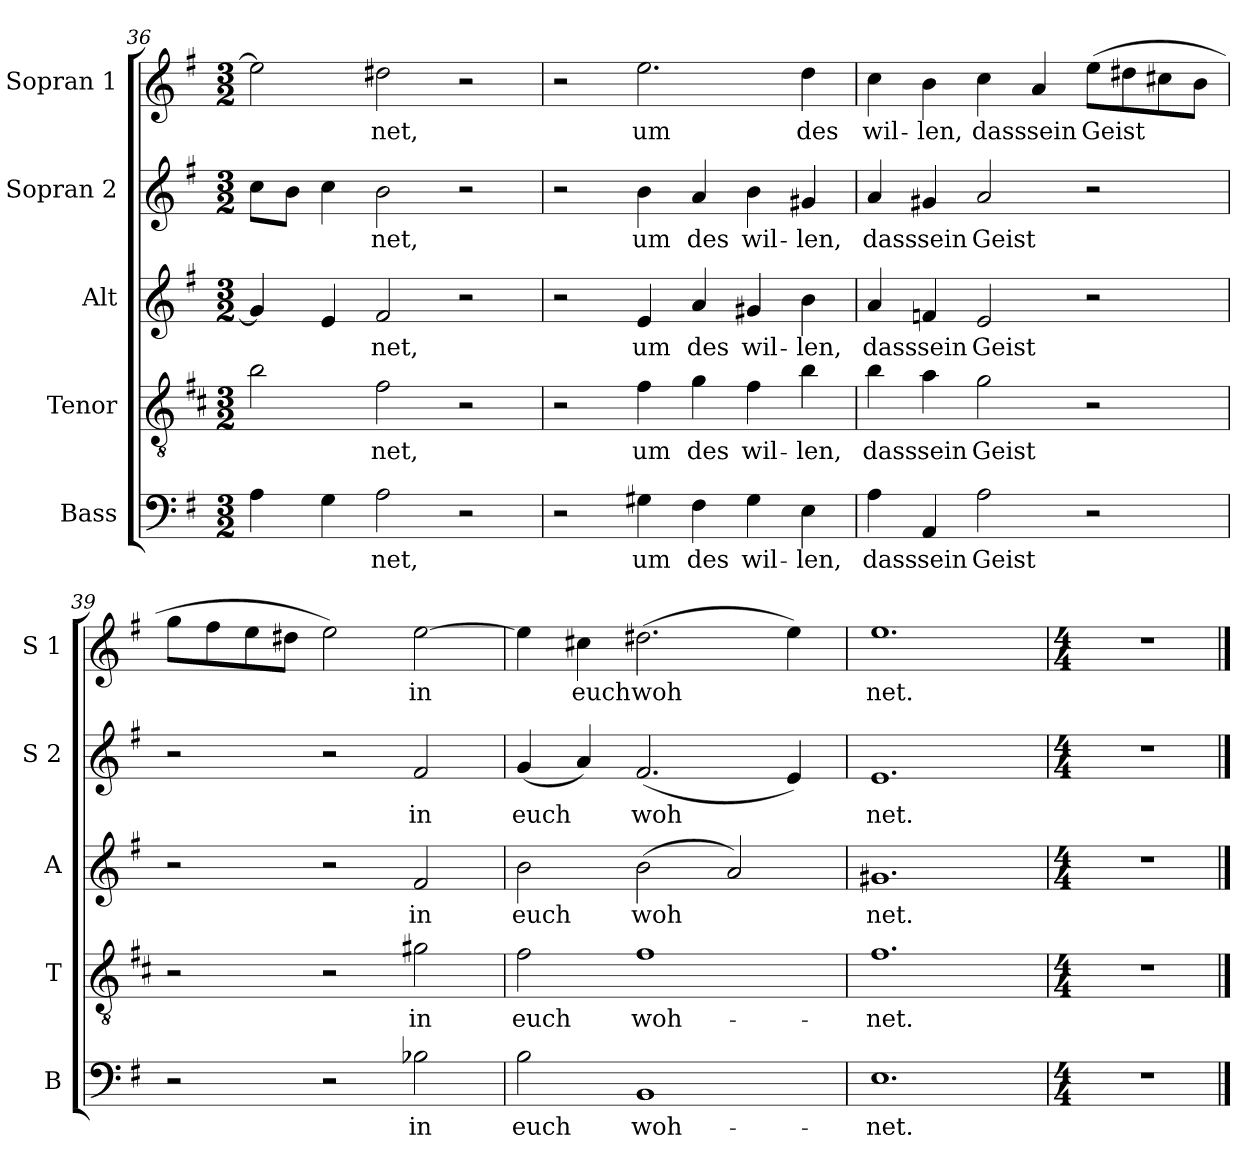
**kern	**text	**kern	**text	**kern	**text	**kern	**text	**kern	**text
*part5	*part5	*part4	*part4	*part3	*part3	*part2	*part2	*part1	*part1
*staff5	*staff5	*staff4	*staff4	*staff3	*staff3	*staff2	*staff2	*staff1	*staff1
*I"Bass	*	*I"Tenor	*	*I"Alt	*	*I"Sopran 2	*	*I"Sopran 1	*
*I'B	*	*I'T	*	*I'A	*	*I'S 2	*	*I'S 1	*
*clefF4	*	*clefGv2	*	*clefG2	*	*clefG2	*	*clefG2	*
*	*	*ITrd4c7	*	*	*	*	*	*	*
*k[f#]	*	*k[f#]	*	*k[f#]	*	*k[f#]	*	*k[f#]	*
*M3/2	*	*M3/2	*	*M3/2	*	*M3/2	*	*M3/2	*
=36	=36	=36	=36	=36	=36	=36	=36	=36	=36
4A\	.	2e\	.	4g/]	.	8cc\L	.	2ee\]	.
.	.	.	.	.	.	8b\J	.	.	.
4G\	.	.	.	4e/	.	4cc\	.	.	.
!	!LO:LY:b	!	!LO:LY:b	!	!LO:LY:b	!	!LO:LY:b	!	!LO:LY:b
2A\	net,	2B\	net,	2f#/	net,	2b\	net,	2dd#X\	net,
2r	.	2r	.	2r	.	2r	.	2r	.
=37	=37	=37	=37	=37	=37	=37	=37	=37	=37
2r	.	2r	.	2r	.	2r	.	2r	.
!	!LO:LY:b	!	!LO:LY:b	!	!LO:LY:b	!	!LO:LY:b	!	!LO:LY:b
4G#X\	um	4B\	um	4e/	um	4b\	um	2.ee\	um
!	!LO:LY:b	!	!LO:LY:b	!	!LO:LY:b	!	!LO:LY:b	!	!
4F#\	des	4c\	des	4a/	des	4a/	des	.	.
!	!LO:LY:b	!	!LO:LY:b	!	!LO:LY:b	!	!LO:LY:b	!	!
4G#\	wil-	4B\	wil-	4g#X/	wil-	4b\	wil-	.	.
!	!LO:LY:b	!	!LO:LY:b	!	!LO:LY:b	!	!LO:LY:b	!	!LO:LY:b
4E\	len,	4e\	len,	4b\	len,	4g#X/	len,	4dd\	des
!!LO:LB:g=z
=38	=38	=38	=38	=38	=38	=38	=38	=38	=38
!	!LO:LY:b	!	!LO:LY:b	!	!LO:LY:b	!	!LO:LY:b	!	!LO:LY:b
4A\	dass	4e\	dass	4a/	dass	4a/	dass	4cc\	wil-
!	!LO:LY:b	!	!LO:LY:b	!	!LO:LY:b	!	!LO:LY:b	!	!LO:LY:b
4AA/	sein	4d\	sein	4fn/	sein	4g#X/	sein	4b\	len,
!	!LO:LY:b	!	!LO:LY:b	!	!LO:LY:b	!	!LO:LY:b	!	!LO:LY:b
2A\	Geist	2c\	Geist	2e/	Geist	2a/	Geist	4cc\	dass
!	!	!	!	!	!	!	!	!	!LO:LY:b
.	.	.	.	.	.	.	.	4a/	sein
!	!	!	!	!	!	!	!	!	!LO:LY:b
2r	.	2r	.	2r	.	2r	.	(8ee\L	Geist
.	.	.	.	.	.	.	.	8dd#X\	.
.	.	.	.	.	.	.	.	8cc#X\	.
.	.	.	.	.	.	.	.	8b\J	.
=39	=39	=39	=39	=39	=39	=39	=39	=39	=39
2r	.	2r	.	2r	.	2r	.	8gg\L	.
.	.	.	.	.	.	.	.	8ff#\	.
.	.	.	.	.	.	.	.	8ee\	.
.	.	.	.	.	.	.	.	8dd#X\J	.
2r	.	2r	.	2r	.	2r	.	2ee\)	.
!	!LO:LY:b	!	!LO:LY:b	!	!LO:LY:b	!	!LO:LY:b	!	!LO:LY:b
2B-X\	in	2c#X\	in	2f#/	in	2f#/	in	[2ee\	in
=40	=40	=40	=40	=40	=40	=40	=40	=40	=40
!	!LO:LY:b	!	!LO:LY:b	!	!LO:LY:b	!	!LO:LY:b	!	!
2B\	euch	2B\	euch	2b\	euch	(4g/	euch	4ee\]	.
!	!	!	!	!	!	!	!	!	!LO:LY:b
.	.	.	.	.	.	4a/)	.	4cc#X\	euch
!	!LO:LY:b	!	!LO:LY:b	!	!LO:LY:b	!	!LO:LY:b	!	!LO:LY:b
1BB	woh-	1B	woh-	(2b\	woh	(2.f#/	woh	(2.dd#X\	woh
.	.	.	.	2a/)	.	.	.	.	.
.	.	.	.	.	.	4e/)	.	4ee\)	.
=41	=41	=41	=41	=41	=41	=41	=41	=41	=41
!	!LO:LY:b	!	!LO:LY:b	!	!LO:LY:b	!	!LO:LY:b	!	!LO:LY:b
1.E>	net.	1.B>	net.	1.g#X>	net.	1.e>	net.	1.ee>	net.
!!LO:PB:g=z
=42	=42	=42	=42	=42	=42	=42	=42	=42	=42
*M4/4	*	*M4/4	*	*M4/4	*	*M4/4	*	*M4/4	*
1r	.	1r	.	1r	.	1r	.	1r	.
==	==	==	==	==	==	==	==	==	==
*-	*-	*-	*-	*-	*-	*-	*-	*-	*-
